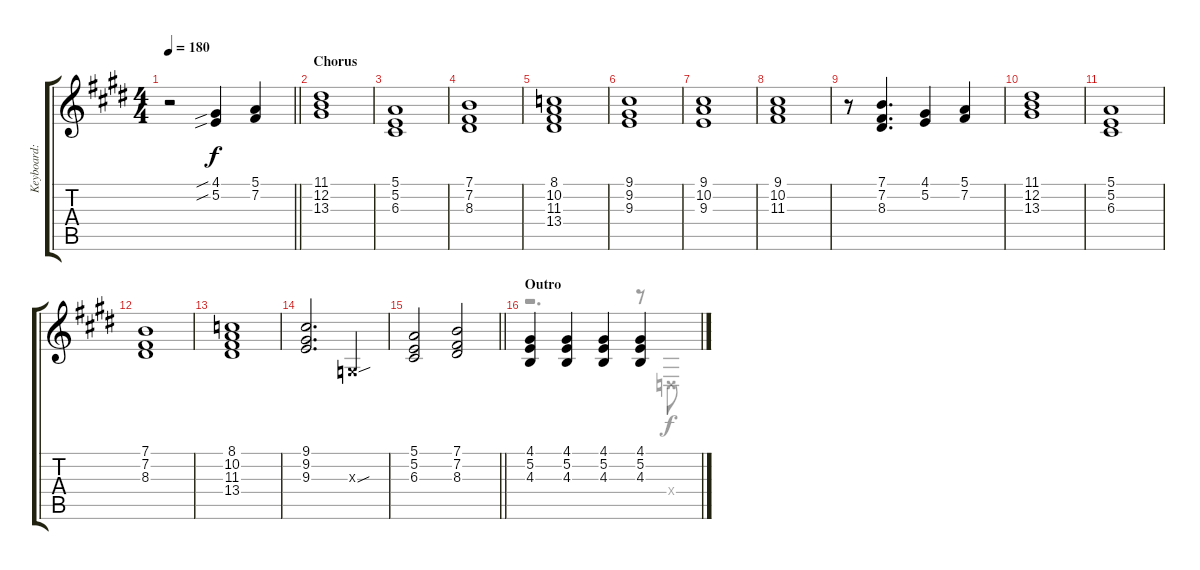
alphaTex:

\track ("Keyboard: Tsugumi Kotobuki" "Keyboard: ") {instrument lead1square}
\staff {score tabs}
\tuning (E4 B3 G3 D3 A2 E2) {hide}
\voice
\ts (4 4)
\tempo 180
\clef g2
\barLineRight lightlight
\ks e
r.2{dy f} (4.1{sib} 5.2{sib}).4 (5.1 7.2).4 |
\section ("" "Chorus")
(11.1 12.2 13.3).1 |
(5.1 5.2 6.3).1 |
(7.1 7.2 8.3).1 |
(8.1 10.2 11.3 13.4).1 |
(9.1 9.2 9.3).1 |
(9.1 10.2 9.3).1 |
(9.1 10.2 11.3).1 |
r.8 (7.1 7.2 8.3).4{d} (4.1 5.2).4 (5.1 7.2).4 |
(11.1 12.2 13.3).1 |
(5.1 5.2 6.3).1 |
(7.1 7.2 8.3).1 |
(8.1 10.2 11.3 13.4).1 |
(9.1 9.2 9.3).2{d} 0.3{sou x}.4 |
\barLineRight lightlight
(5.1 5.2 6.3).2 (7.1 7.2 8.3).2 |
\section ("" "Outro")
(4.1 5.2 4.3).4 (4.1 5.2 4.3).4 (4.1 5.2 4.3).4 (4.1 5.2 4.3).4
\voice
\clef g2
\ottava regular
\simile none
\barLineRight lightlight
\ks e
|
|
|
|
|
|
|
|
|
|
|
|
|
|
\barLineRight lightlight
|
r.2{d} r.8 0.4{x}.8
